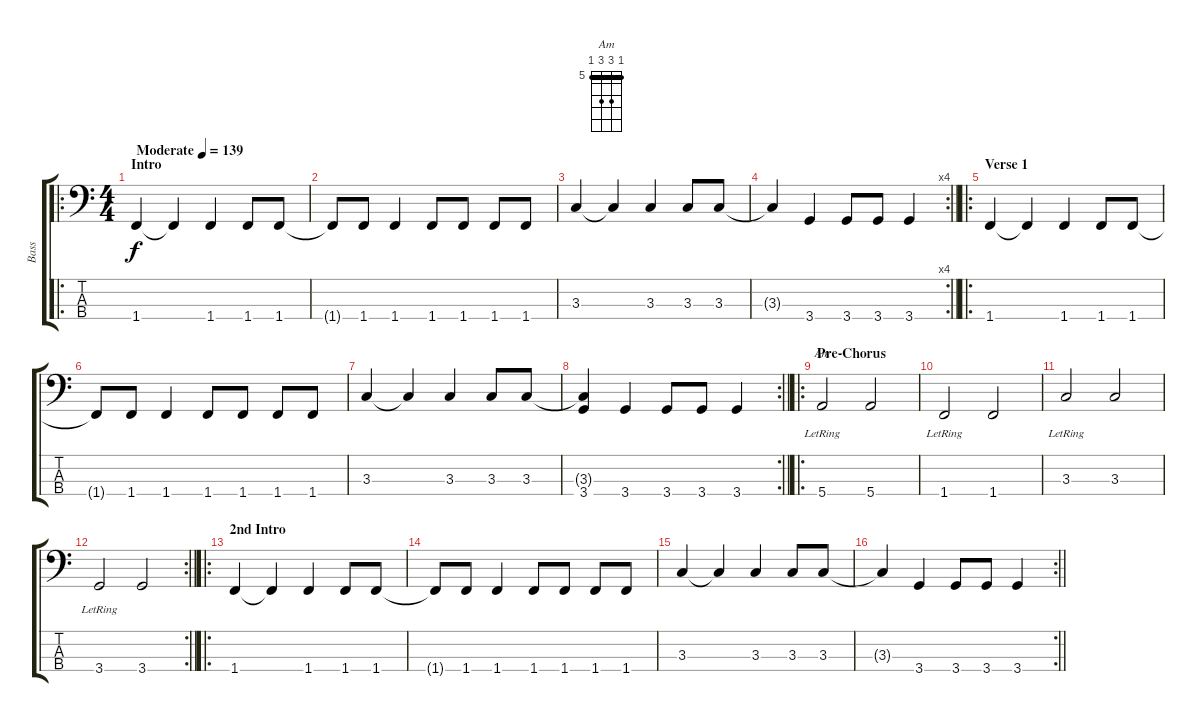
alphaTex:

\track ("Bass" "Bass") {instrument electricbassfinger}
\staff {score tabs}
\tuning (G2 D2 A1 E1) {hide}
\chord ("Am" 5 7 7 5) {firstfret 5 barre 5}
\ro
\ts (4 4)
\section ("" "Intro")
\tempo (139 "Moderate")
\clef f4
\ks c
1.4.4{dy f instrument electricbassfinger} 1.4{t}.4 1.4.4 1.4.8 1.4.8 |
1.4{t}.8 1.4.8 1.4.4 1.4.8 1.4.8 1.4.8 1.4.8 |
3.3.4 3.3{t}.4 3.3.4 3.3.8 3.3.8 |
\rc 4
\barLineRight lightlight
3.3{t}.4 3.4.4 3.4.8 3.4.8 3.4.4 |
\ro
\section ("" "Verse 1")
1.4.4 1.4{t}.4 1.4.4 1.4.8 1.4.8 |
1.4{t}.8 1.4.8 1.4.4 1.4.8 1.4.8 1.4.8 1.4.8 |
3.3.4 3.3{t}.4 3.3.4 3.3.8 3.3.8 |
\rc 2
\barLineRight lightlight
(3.3{t} 3.4).4 3.4.4 3.4.8 3.4.8 3.4.4 |
\ro
\section ("" "Pre-Chorus")
5.4{lr}.2{ch "Am"} 5.4.2 |
1.4{lr}.2 1.4.2 |
3.3{lr}.2 3.3.2 |
\rc 2
\barLineRight lightlight
3.4{lr}.2 3.4.2 |
\ro
\section ("" "2nd Intro")
1.4.4 1.4{t}.4 1.4.4 1.4.8 1.4.8 |
1.4{t}.8 1.4.8 1.4.4 1.4.8 1.4.8 1.4.8 1.4.8 |
3.3.4 3.3{t}.4 3.3.4 3.3.8 3.3.8 |
\rc 2
\barLineRight lightlight
3.3{t}.4 3.4.4 3.4.8 3.4.8 3.4.4
